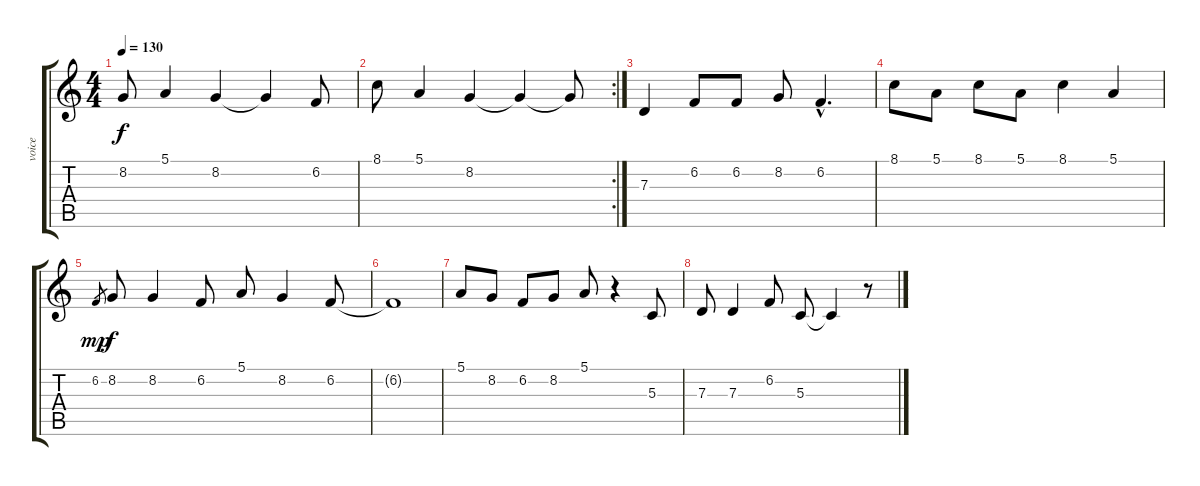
\track ("voice" "voice") {instrument sopranosax}
\staff {score tabs}
\tuning (E4 B3 G3 D3 A2 E2) {hide}
\ts (4 4)
\tempo 130
\clef g2
\ks c
8.2.8{dy f} 5.1.4 8.2.4 8.2{t}.4 6.2.8 |
\rc 2
8.1.8 5.1.4 8.2.4 8.2{t}.4 8.2{t}.8 |
7.3.4 6.2.8 6.2.8 8.2.8 6.2{hac}.4{d} |
8.1.8 5.1.8 8.1.8 5.1.8 8.1.4 5.1.4 |
6.2.8{gr dy mp} 8.2.8{dy f} 8.2.4 6.2.8 5.1.8 8.2.4 6.2.8 |
6.2{t}.1 |
5.1.8 8.2.8 6.2.8 8.2.8 5.1.8 r.4 5.3.8 |
7.3.8 7.3.4 6.2.8 5.3.8 5.3{t}.4 r.8
